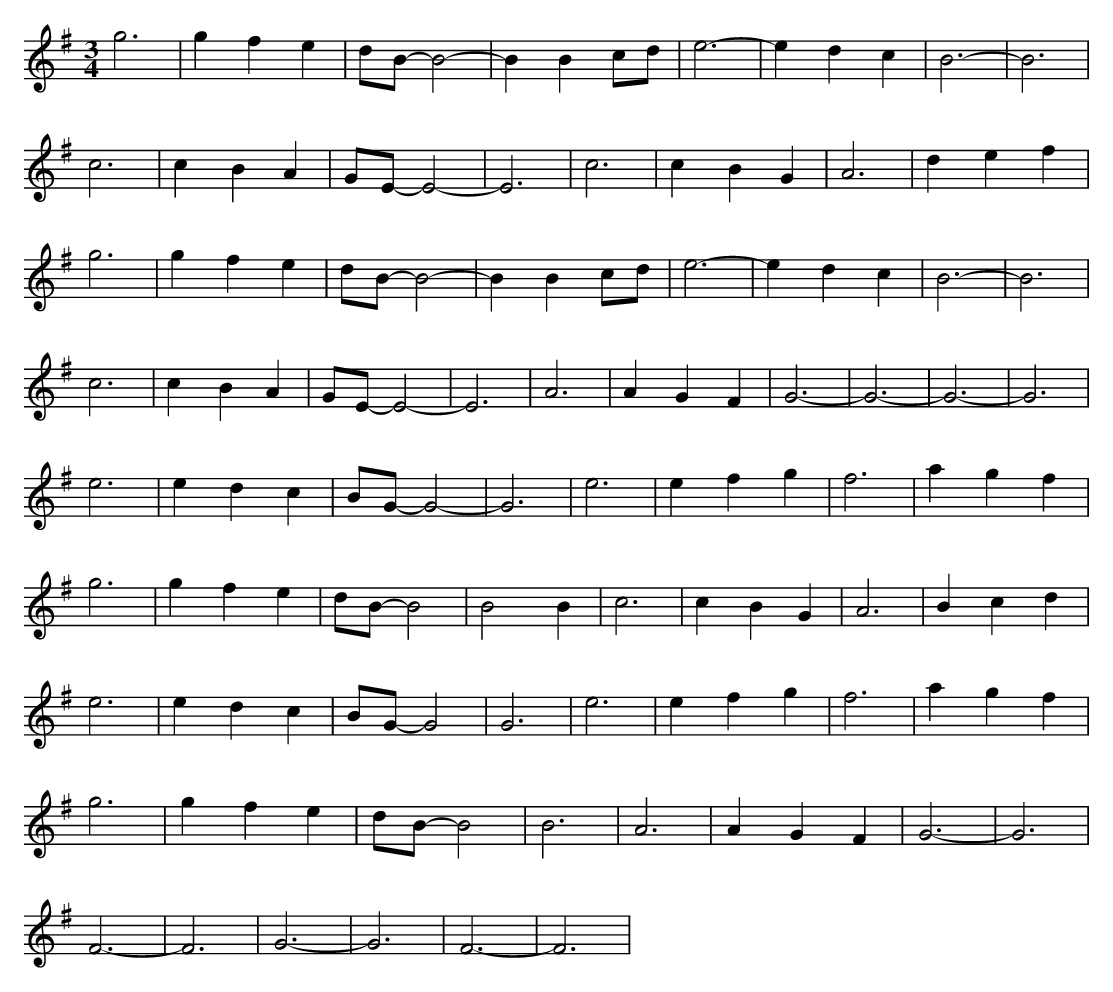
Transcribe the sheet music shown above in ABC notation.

X:1
M:3/4
K:Emin
g6|g2f2e2|dB-B4-|B2B2cd|e6-|e2d2 c2|B6-|B6|
c6|c2B2A2|GE-E4-|E6|c6|c2B2G2|A6|d2e2f2|
g6|g2f2e2|dB-B4-|B2B2cd|e6-|e2d2 c2|B6-|B6|
c6|c2B2A2|GE-E4-|E6|A6|A2G2F2|G6-|G6-|G6-|G6|
e6|e2d2c2|BG-G4-|G6|e6|e2f2g2|f6|a2g2f2|
g6|g2f2e2|dB-B4|B4B2|c6|c2B2G2|A6|B2c2d2|
e6|e2d2c2|BG-G4|G6|e6|e2f2g2|f6|a2g2f2|
g6|g2f2e2|dB-B4|B6|A6|A2G2F2|G6-|G6|
F6-|F6|G6-|G6|F6-|F6|
